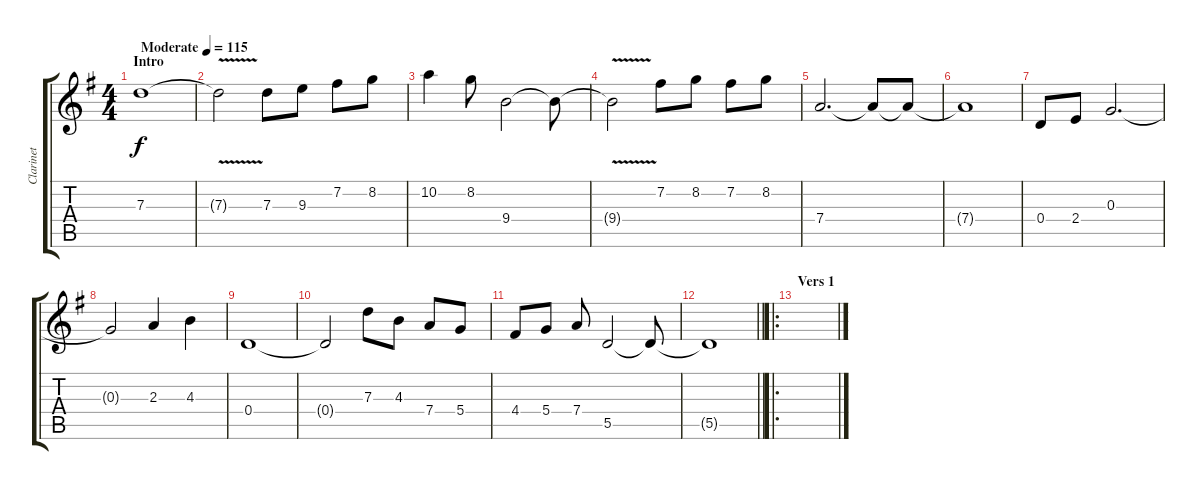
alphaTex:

\track ("Clarinet" "Clarinet") {instrument clarinet}
\staff {score tabs}
\tuning (E5 B4 G4 D4 A3 E3) {hide}
\ts (4 4)
\section ("" "Intro")
\tempo (115 "Moderate")
\clef g2
\ks eminor
7.3.1{dy f instrument clarinet} |
7.3{v t}.2 7.3.8 9.3.8 7.2.8 8.2.8 |
10.2.4 8.2.8 9.4.2 9.4{t}.8 |
9.4{v t}.2 7.2.8 8.2.8 7.2.8 8.2.8 |
7.4.2{d} 7.4{t}.8 7.4{t}.8 |
7.4{t}.1 |
0.4.8 2.4.8 0.3.2{d} |
0.3{t}.2 2.3.4 4.3.4 |
0.4.1 |
0.4{t}.2 7.3.8 4.3.8 7.4.8 5.4.8 |
4.4.8 5.4.8 7.4.8 5.5.2 5.5{t}.8 |
\barLineRight lightlight
5.5{t}.1 |
\ro
\section ("" "Vers 1")
